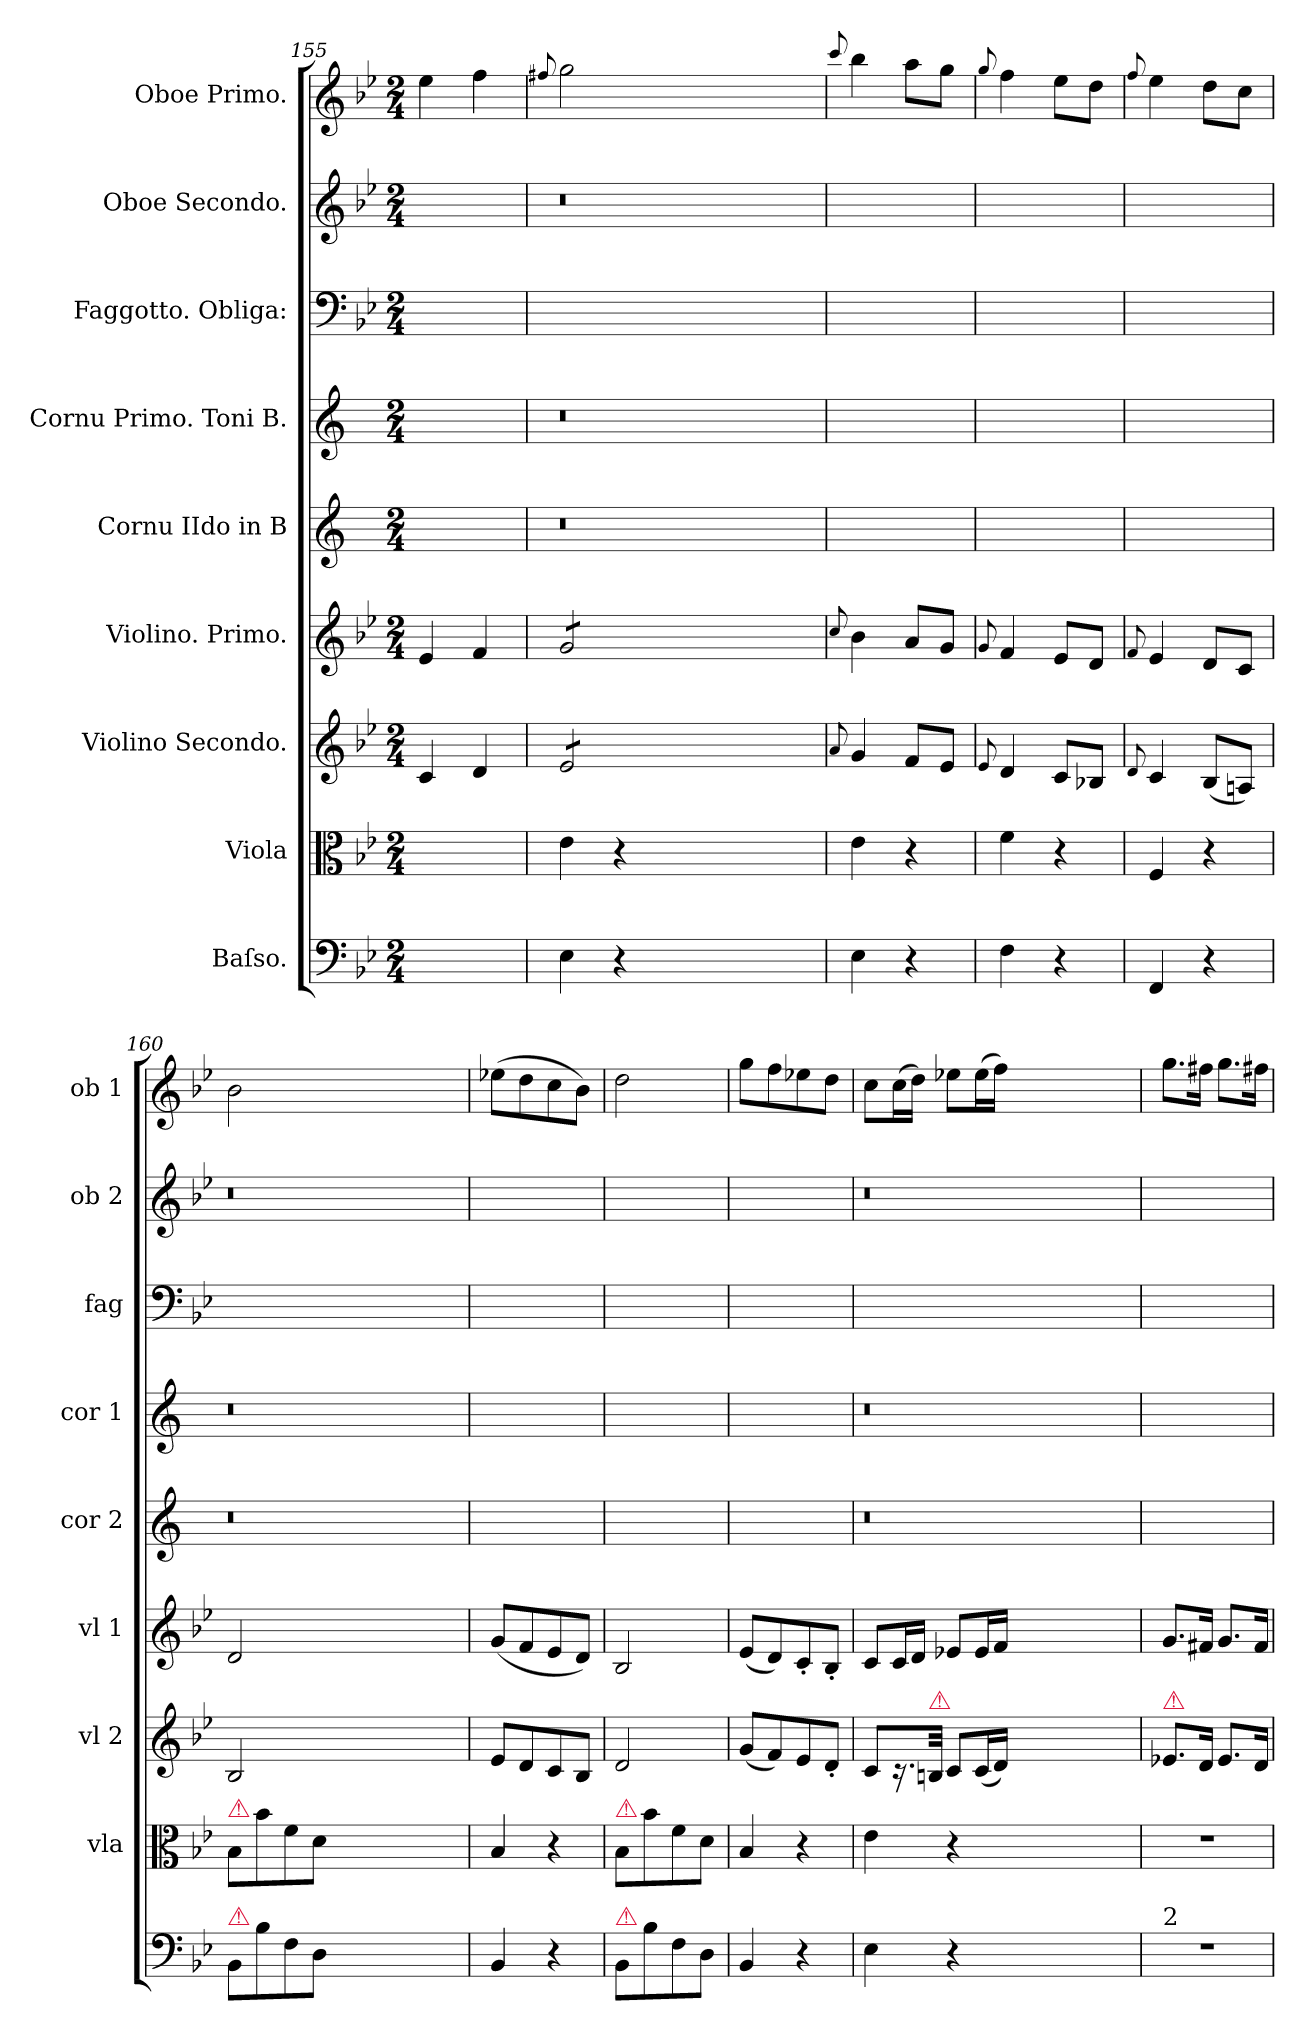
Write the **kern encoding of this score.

**kern	**kern	**kern	**kern	**kern	**kern	**kern	**kern	**kern
*part9	*part8	*part7	*part6	*part5	*part4	*part3	*part2	*part1
*staff9	*staff8	*staff7	*staff6	*staff5	*staff4	*staff3	*staff2	*staff1
*I"Baſso.	*I"Viola	*I"Violino Secondo.	*I"Violino. Primo.	*I"Cornu IIdo in B	*I"Cornu Primo. Toni B.	*I"Faggotto. Obliga:	*I"Oboe Secondo.	*I"Oboe Primo.
*	*I'vla	*I'vl 2	*I'vl 1	*I'cor 2	*I'cor 1	*I'fag	*I'ob 2	*I'ob 1
*clefF4	*clefC3	*clefG2	*clefG2	*clefG2	*clefG2	*clefF4	*clefG2	*clefG2
*	*	*	*	*ITrd1c2	*ITrd1c2	*	*	*
*k[b-e-]	*k[b-e-]	*k[b-e-]	*k[b-e-]	*k[b-e-]	*k[b-e-]	*k[b-e-]	*k[b-e-]	*k[b-e-]
*B-:	*B-:	*B-:	*B-:	*B-:	*B-:	*B-:	*B-:	*B-:
*M2/4	*M2/4	*M2/4	*M2/4	*M2/4	*M2/4	*M2/4	*M2/4	*M2/4
=155	=155	=155	=155	=155	=155	=155	=155	=155
2ryy	2ryy	4c/	4e-/	2ryy	2ryy	2ryy	2ryy	4ee-\
.	.	4d/	4f/	.	.	.	.	4ff\
=156	=156	=156	=156	=156	=156	=156	=156	=156
.	.	.	.	.	.	.	.	8qqff#X/
*	*	*tremolo	*	*	*	*	*	*
*	*	*	*tremolo	*	*	*	*	*
4E-\	4e-\	8e-/L	8g/L	0r	0r	2ryy	0r	2gg\
.	.	8e-/	8g/	.	.	.	.	.
4r	4r	8e-/	8g/	.	.	.	.	.
.	.	8e-/J	8g/J	.	.	.	.	.
*	*	*	*Xtremolo	*	*	*	*	*
*	*	*Xtremolo	*	*	*	*	*	*
1.ryy	1.ryy	1.ryy	1.ryy	.	.	1.ryy	.	1.ryy
=157	=157	=157	=157	=157	=157	=157	=157	=157
.	.	8qqa/	8qqcc/	.	.	.	.	8qqccc/
4E-\	4e-\	4g/	4b-\	2ryy	2ryy	2ryy	2ryy	4bb-\
4r	4r	8f/L	8a/L	.	.	.	.	8aa\L
.	.	8e-/J	8g/J	.	.	.	.	8gg\J
=158	=158	=158	=158	=158	=158	=158	=158	=158
.	.	8qqe-/	8qqg/	.	.	.	.	8qqgg/
4F\	4f\	4d/	4f/	2ryy	2ryy	2ryy	2ryy	4ff\
4r	4r	8c/L	8e-/L	.	.	.	.	8ee-\L
.	.	8B-X/J	8d/J	.	.	.	.	8dd\J
=159	=159	=159	=159	=159	=159	=159	=159	=159
.	.	8qqd/	8qqf/	.	.	.	.	8qqff/
4FF/	4F/	4c/	4e-/	2ryy	2ryy	2ryy	2ryy	4ee-\
4r	4r	(8B-/L	8d/L	.	.	.	.	8dd\L
.	.	8An/J)	8c/J	.	.	.	.	8cc\J
=160	=160	=160	=160	=160	=160	=160	=160	=160
!	!LO:TX:a:color=crimson:t=⚠	!	!	!	!	!	!	!
!LO:TX:a:color=crimson:t=⚠	!	!	!	!	!	!	!	!
8BB-/L	8B-/L	2B-/	2d/	0r	0r	2ryy	0r	2b-\
8B-\	8b-\	.	.	.	.	.	.	.
8F\	8f\	.	.	.	.	.	.	.
8D\J	8d\J	.	.	.	.	.	.	.
1.ryy	1.ryy	1.ryy	1.ryy	.	.	1.ryy	.	1.ryy
=161	=161	=161	=161	=161	=161	=161	=161	=161
4BB-/	4B-/	8e-/L	(8g/L	2ryy	2ryy	2ryy	2ryy	(8ee-X\L
.	.	8d/	8f/	.	.	.	.	8dd\
4r	4r	8c/	8e-/	.	.	.	.	8cc\
.	.	8B-/J	8d/J)	.	.	.	.	8b-\J)
=162	=162	=162	=162	=162	=162	=162	=162	=162
!	!LO:TX:a:color=crimson:t=⚠	!	!	!	!	!	!	!
!LO:TX:a:color=crimson:t=⚠	!	!	!	!	!	!	!	!
8BB-/L	8B-/L	2d/	2B-/	2ryy	2ryy	2ryy	2ryy	2dd\
8B-\	8b-\	.	.	.	.	.	.	.
8F\	8f\	.	.	.	.	.	.	.
8D\J	8d\J	.	.	.	.	.	.	.
=163	=163	=163	=163	=163	=163	=163	=163	=163
4BB-/	4B-/	(8g/L	(8e-/L	2ryy	2ryy	2ryy	2ryy	8gg\L
.	.	8f/)	8d/)	.	.	.	.	8ff\
4r	4r	8e-/	8c'/	.	.	.	.	8ee-X\
.	.	8d'/J	8B-'/J	.	.	.	.	8dd\J
=164	=164	=164	=164	=164	=164	=164	=164	=164
4E-\	4e-\	8c/L	8c/L	0r	0r	2ryy	0r	8cc\L
.	.	16.r	16c/L	.	.	.	.	(16cc\L
.	.	.	16d/JJ	.	.	.	.	16dd\JJ)
!	!	!LO:TX:a:color=crimson:t=⚠	!	!	!	!	!	!
.	.	32Bn/Jkk	.	.	.	.	.	.
4r	4r	8c/L	8e-X/L	.	.	.	.	8ee-X\L
.	.	(16c/L	16e-/L	.	.	.	.	(16ee-\L
.	.	16d/JJ)	16f/JJ	.	.	.	.	16ff\JJ)
1.ryy	1.ryy	1.ryy	1.ryy	.	.	1.ryy	.	1.ryy
=165	=165	=165	=165	=165	=165	=165	=165	=165
!	!	!LO:TX:a:color=crimson:t=⚠	!	!	!	!	!	!
!LO:TX:a:t=2	!	!	!	!	!	!	!	!
!LO:N:vis=1	!	!	!	!	!	!	!	!
2r	2r	8.e-X/L	8.g/L	2ryy	2ryy	2ryy	2ryy	8.gg\L
.	.	16d/Jk	16f#X/Jk	.	.	.	.	16ff#X\Jk
.	.	8.e-/L	8.g/L	.	.	.	.	8.gg\L
.	.	16d/Jk	16f#/Jk	.	.	.	.	16ff#X\Jk
=	=	=	=	=	=	=	=	=
*-	*-	*-	*-	*-	*-	*-	*-	*-
